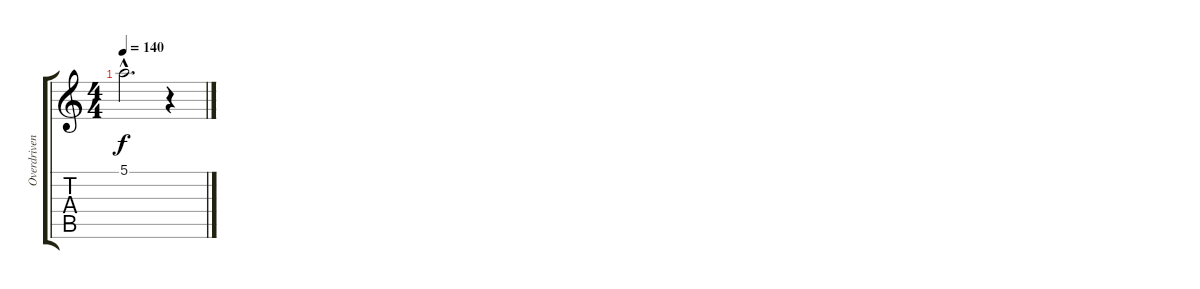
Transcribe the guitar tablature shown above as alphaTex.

\track ("Overdriven" "Overdriven") {instrument overdrivenguitar}
\staff {score tabs}
\tuning (E4 B3 G3 D3 A2 E2) {hide}
\ts (4 4)
\tempo 140
\clef g2
\ks c
5.1{hac}.2{d dy f} r.4
